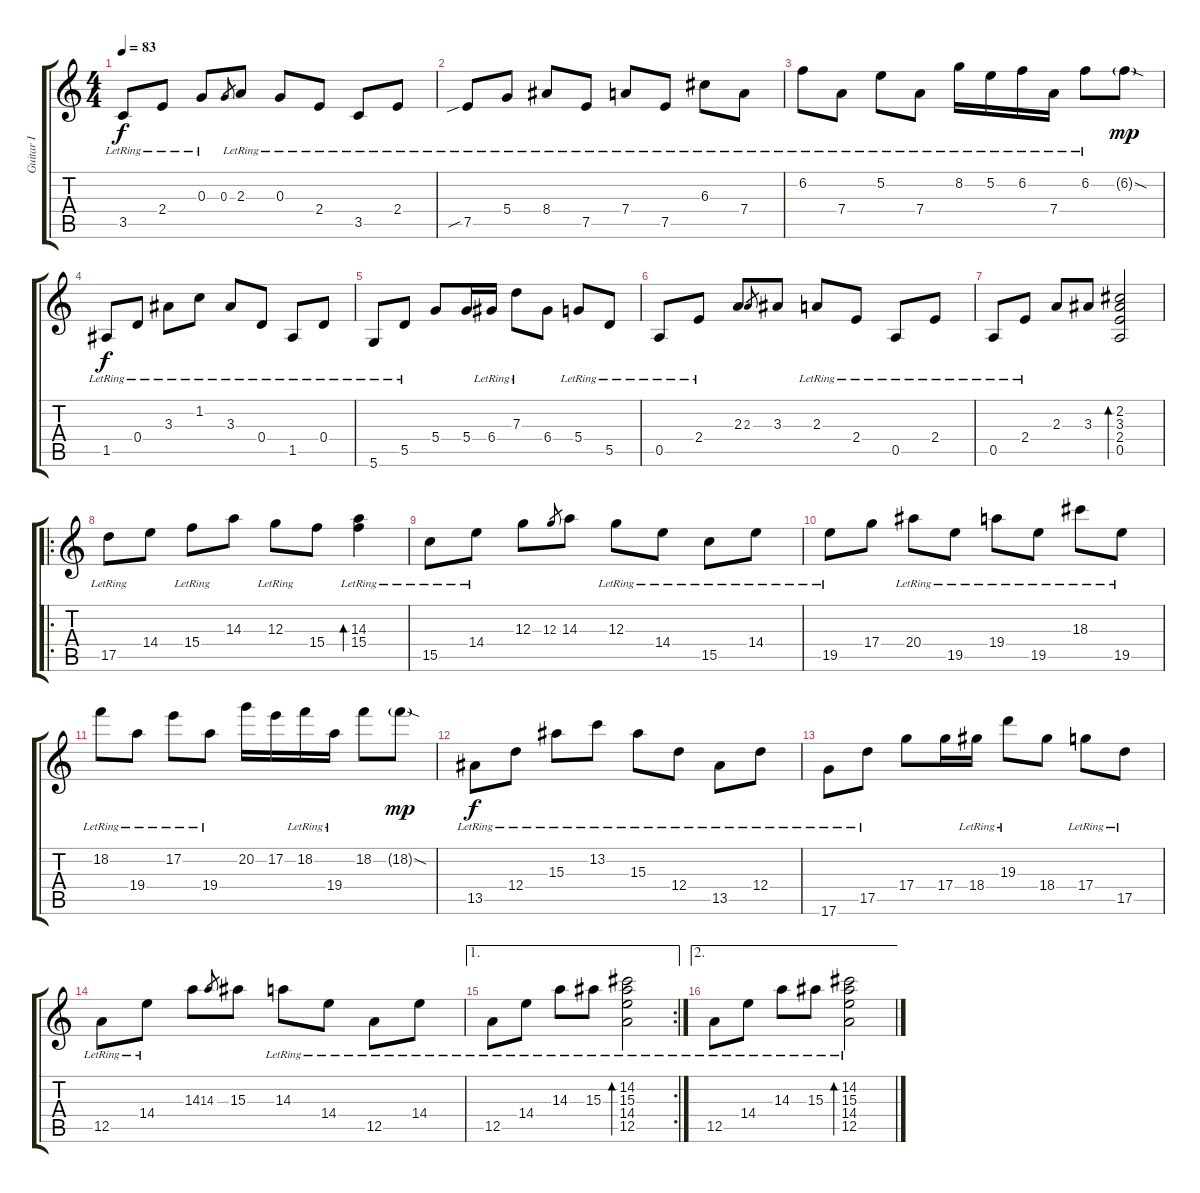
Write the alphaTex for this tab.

\track ("Guitar I" "Guitar I") {instrument distortionguitar}
\staff {score tabs}
\tuning (E4 B3 G3 D3 A2 D2) {hide}
\ts (4 4)
\tempo 83
\clef g2
\ks c
3.5{lr}.8{dy f} 2.4{lr}.8 0.3{lr}.8 0.3.8{gr} 2.3{lr}.8 0.3{lr}.8 2.4{lr}.8 3.5{lr}.8 2.4{lr}.8 |
7.5{sib lr}.8 5.4{lr}.8 8.4{lr}.8 7.5{lr}.8 7.4{lr}.8 7.5{lr}.8 6.3{lr}.8 7.4{lr}.8 |
6.2{lr}.8 7.4{lr}.8 5.2{lr}.8 7.4{lr}.8 8.2{lr}.16 5.2{lr}.16 6.2{lr}.16 7.4{lr}.16 6.2{lr}.8 6.2{sod g}.8{dy mp} |
1.5{lr}.8{dy f} 0.4{lr}.8 3.3{lr}.8 1.2{lr}.8 3.3{lr}.8 0.4{lr}.8 1.5{lr}.8 0.4{lr}.8 |
5.6{lr}.8 5.5{lr}.8 5.4.8 5.4.16 6.4{lr}.16 7.3{lr}.8 6.4.8 5.4{lr}.8 5.5{lr}.8 |
0.5{lr}.8 2.4{lr}.8 2.3.8 2.3.8{gr} 3.3.8 2.3{lr}.8 2.4{lr}.8 0.5{lr}.8 2.4{lr}.8 |
0.5{lr}.8 2.4{lr}.8 2.3.8 3.3.8 (2.2 3.3 2.4 0.5).2{bd 60} |
\ro
17.5{lr}.8 14.4.8 15.4{lr}.8 14.3.8 12.3{lr}.8 15.4.8 (14.3{lr} 15.4{lr}).4{bd 60} |
15.5{lr}.8 14.4{lr}.8 12.3.8 12.3.8{gr} 14.3.8 12.3{lr}.8 14.4{lr}.8 15.5{lr}.8 14.4{lr}.8 |
19.5{lr}.8 17.4.8 20.4{lr}.8 19.5{lr}.8 19.4{lr}.8 19.5{lr}.8 18.3{lr}.8 19.5{lr}.8 |
18.2{lr}.8 19.4{lr}.8 17.2{lr}.8 19.4{lr}.8 20.2.16 17.2.16 18.2{lr}.16 19.4{lr}.16 18.2.8 18.2{sod g}.8{dy mp} |
13.5{lr}.8{dy f} 12.4{lr}.8 15.3{lr}.8 13.2{lr}.8 15.3{lr}.8 12.4{lr}.8 13.5{lr}.8 12.4{lr}.8 |
17.6{lr}.8 17.5{lr}.8 17.4.8 17.4.16 18.4{lr}.16 19.3{lr}.8 18.4.8 17.4{lr}.8 17.5{lr}.8 |
12.5{lr}.8 14.4{lr}.8 14.3.8 14.3.8{gr} 15.3.8 14.3{lr}.8 14.4{lr}.8 12.5{lr}.8 14.4{lr}.8 |
\ae 1
\rc 2
12.5{lr}.8 14.4{lr}.8 14.3{lr}.8 15.3{lr}.8 (14.2{lr} 15.3{lr} 14.4{lr} 12.5{lr}).2{bd 60} |
\ae 2
12.5{lr}.8 14.4{lr}.8 14.3{lr}.8 15.3{lr}.8 (14.2{lr} 15.3{lr} 14.4{lr} 12.5{lr}).2{bd 60}
